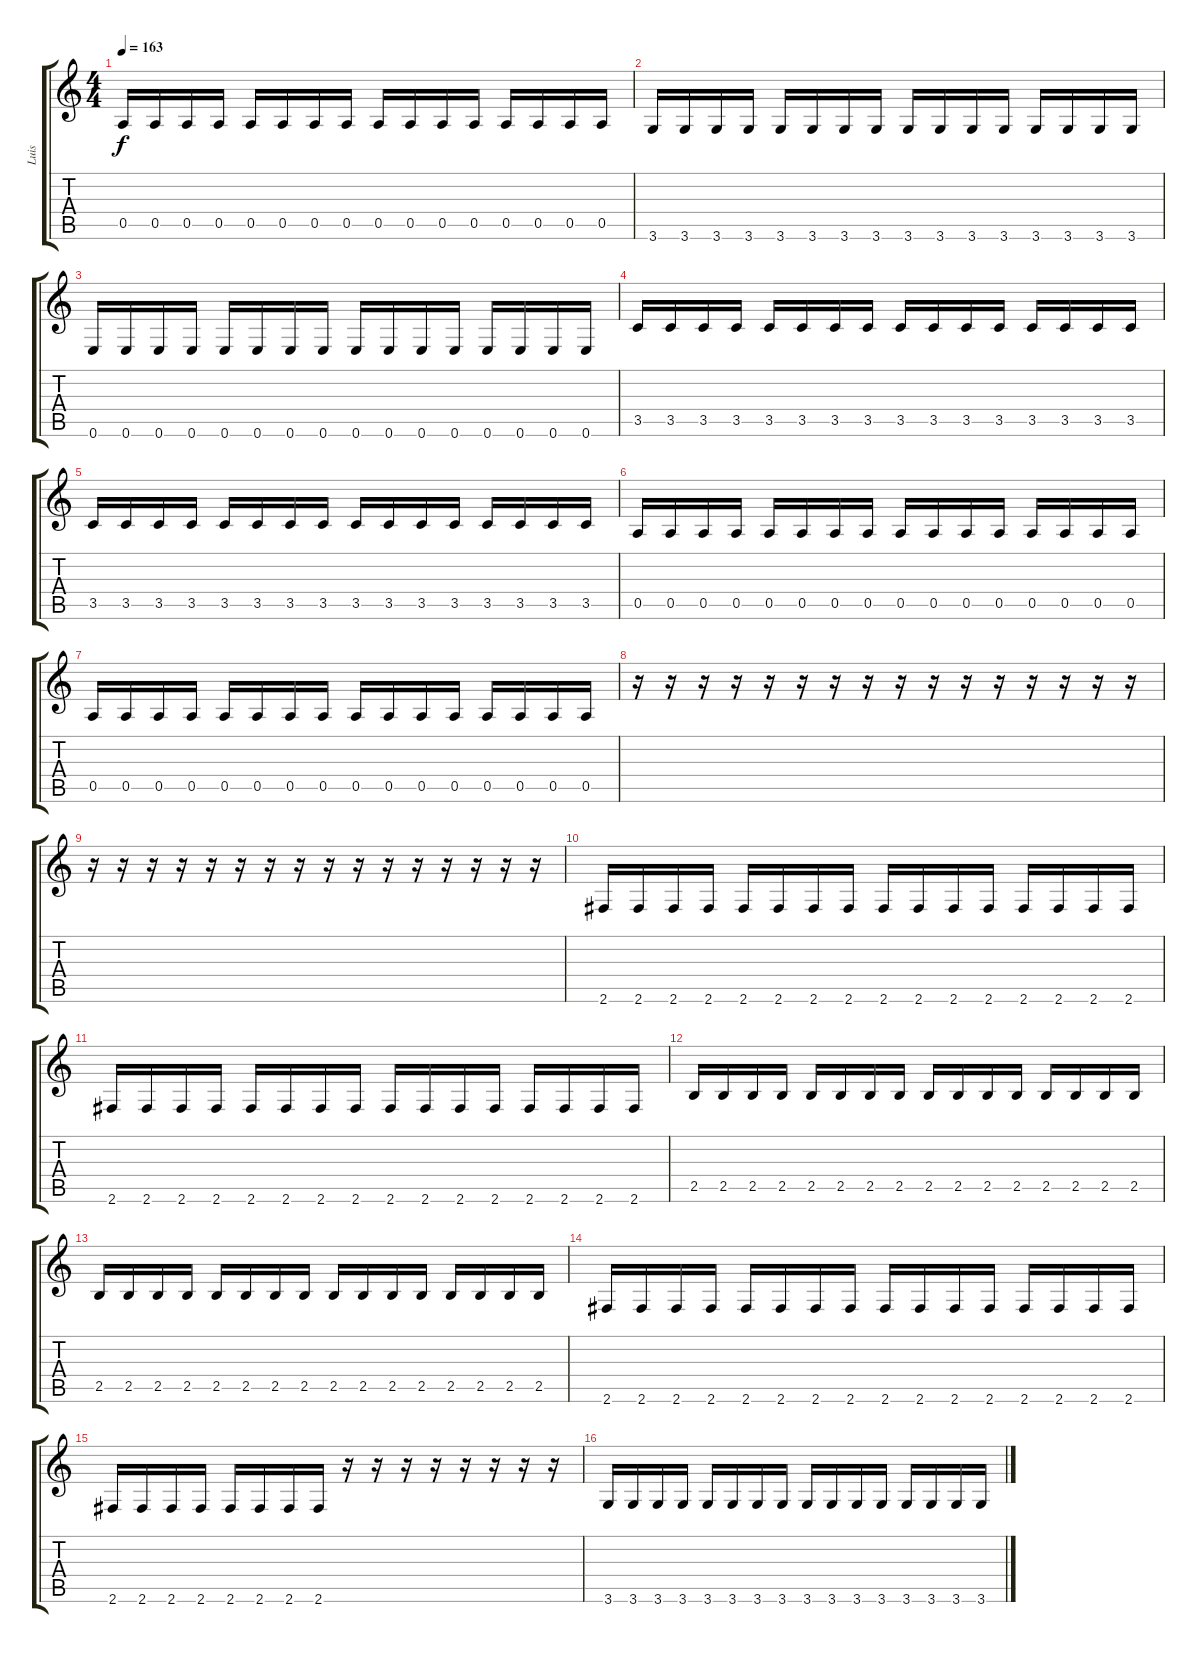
\track ("Luis" "Luis") {instrument fretlessbass}
\staff {score tabs}
\tuning (E4 B3 G3 D3 A2 E2) {hide}
\ts (4 4)
\tempo 163
\clef g2
\ks c
0.5.16{dy f} 0.5.16 0.5.16 0.5.16 0.5.16 0.5.16 0.5.16 0.5.16 0.5.16 0.5.16 0.5.16 0.5.16 0.5.16 0.5.16 0.5.16 0.5.16 |
3.6.16 3.6.16 3.6.16 3.6.16 3.6.16 3.6.16 3.6.16 3.6.16 3.6.16 3.6.16 3.6.16 3.6.16 3.6.16 3.6.16 3.6.16 3.6.16 |
0.6.16 0.6.16 0.6.16 0.6.16 0.6.16 0.6.16 0.6.16 0.6.16 0.6.16 0.6.16 0.6.16 0.6.16 0.6.16 0.6.16 0.6.16 0.6.16 |
3.5.16 3.5.16 3.5.16 3.5.16 3.5.16 3.5.16 3.5.16 3.5.16 3.5.16 3.5.16 3.5.16 3.5.16 3.5.16 3.5.16 3.5.16 3.5.16 |
3.5.16 3.5.16 3.5.16 3.5.16 3.5.16 3.5.16 3.5.16 3.5.16 3.5.16 3.5.16 3.5.16 3.5.16 3.5.16 3.5.16 3.5.16 3.5.16 |
0.5.16 0.5.16 0.5.16 0.5.16 0.5.16 0.5.16 0.5.16 0.5.16 0.5.16 0.5.16 0.5.16 0.5.16 0.5.16 0.5.16 0.5.16 0.5.16 |
0.5.16 0.5.16 0.5.16 0.5.16 0.5.16 0.5.16 0.5.16 0.5.16 0.5.16 0.5.16 0.5.16 0.5.16 0.5.16 0.5.16 0.5.16 0.5.16 |
r.16 r.16 r.16 r.16 r.16 r.16 r.16 r.16 r.16 r.16 r.16 r.16 r.16 r.16 r.16 r.16 |
r.16 r.16 r.16 r.16 r.16 r.16 r.16 r.16 r.16 r.16 r.16 r.16 r.16 r.16 r.16 r.16 |
2.6.16 2.6.16 2.6.16 2.6.16 2.6.16 2.6.16 2.6.16 2.6.16 2.6.16 2.6.16 2.6.16 2.6.16 2.6.16 2.6.16 2.6.16 2.6.16 |
2.6.16 2.6.16 2.6.16 2.6.16 2.6.16 2.6.16 2.6.16 2.6.16 2.6.16 2.6.16 2.6.16 2.6.16 2.6.16 2.6.16 2.6.16 2.6.16 |
2.5.16 2.5.16 2.5.16 2.5.16 2.5.16 2.5.16 2.5.16 2.5.16 2.5.16 2.5.16 2.5.16 2.5.16 2.5.16 2.5.16 2.5.16 2.5.16 |
2.5.16 2.5.16 2.5.16 2.5.16 2.5.16 2.5.16 2.5.16 2.5.16 2.5.16 2.5.16 2.5.16 2.5.16 2.5.16 2.5.16 2.5.16 2.5.16 |
2.6.16 2.6.16 2.6.16 2.6.16 2.6.16 2.6.16 2.6.16 2.6.16 2.6.16 2.6.16 2.6.16 2.6.16 2.6.16 2.6.16 2.6.16 2.6.16 |
2.6.16 2.6.16 2.6.16 2.6.16 2.6.16 2.6.16 2.6.16 2.6.16 r.16 r.16 r.16 r.16 r.16 r.16 r.16 r.16 |
3.6.16 3.6.16 3.6.16 3.6.16 3.6.16 3.6.16 3.6.16 3.6.16 3.6.16 3.6.16 3.6.16 3.6.16 3.6.16 3.6.16 3.6.16 3.6.16
